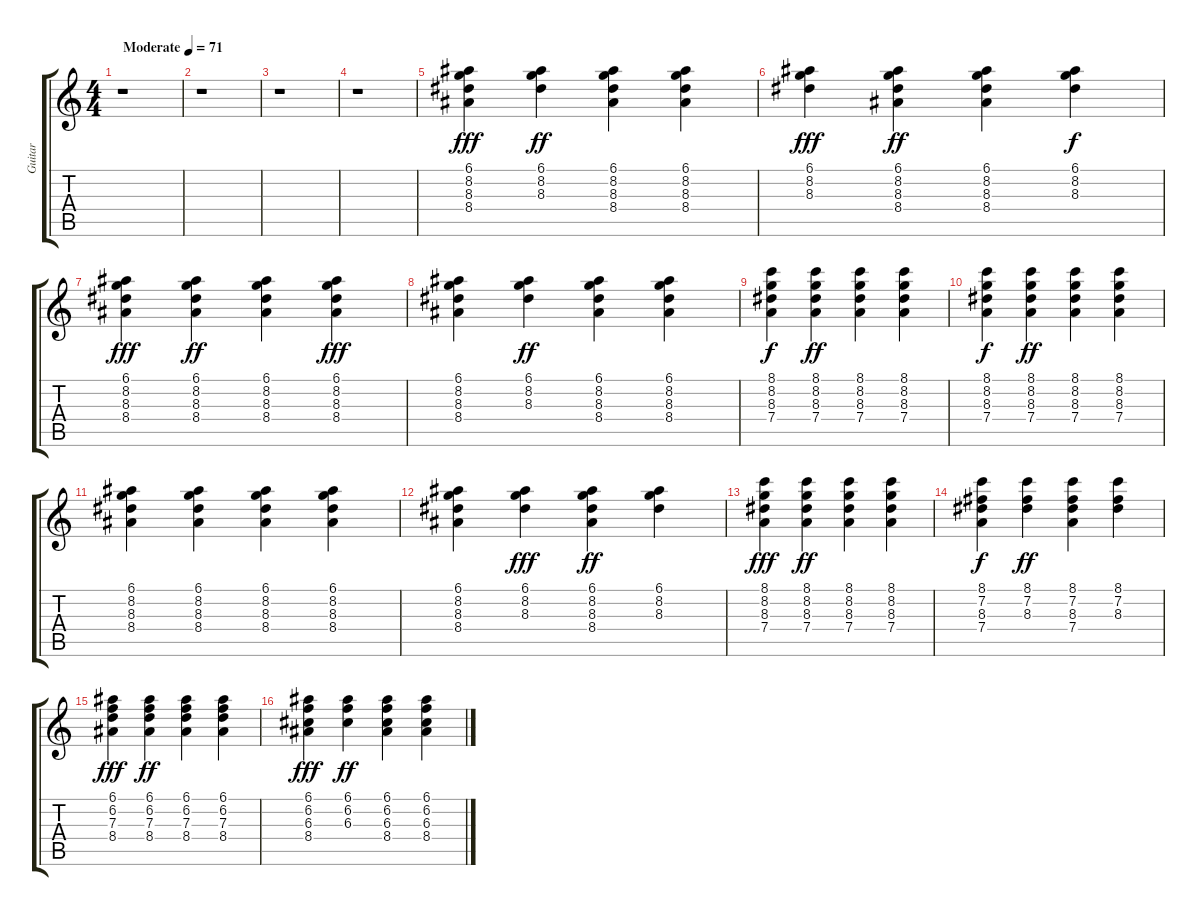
\track ("Guitar" "Guitar") {instrument acousticguitarsteel}
\staff {score tabs}
\tuning (E4 B3 G3 D3 A2 E2) {hide}
\ts (4 4)
\tempo (71 "Moderate")
\clef g2
\ks c
r.1{dy fff instrument acousticguitarsteel} |
r.1 |
r.1 |
r.1 |
(6.1 8.2 8.3 8.4).4 (6.1 8.2 8.3).4{dy ff} (6.1 8.2 8.3 8.4).4 (6.1 8.2 8.3 8.4).4 |
(6.1 8.2 8.3).4{dy fff} (6.1 8.2 8.3 8.4).4{dy ff} (6.1 8.2 8.3 8.4).4 (6.1 8.2 8.3).4{dy f} |
(6.1 8.2 8.3 8.4).4{dy fff} (6.1 8.2 8.3 8.4).4{dy ff} (6.1 8.2 8.3 8.4).4 (6.1 8.2 8.3 8.4).4{dy fff} |
(6.1 8.2 8.3 8.4).4 (6.1 8.2 8.3).4{dy ff} (6.1 8.2 8.3 8.4).4 (6.1 8.2 8.3 8.4).4 |
(8.1 8.2 8.3 7.4).4{dy f} (8.1 8.2 8.3 7.4).4{dy ff} (8.1 8.2 8.3 7.4).4 (8.1 8.2 8.3 7.4).4 |
(8.1 8.2 8.3 7.4).4{dy f} (8.1 8.2 8.3 7.4).4{dy ff} (8.1 8.2 8.3 7.4).4 (8.1 8.2 8.3 7.4).4 |
(6.1 8.2 8.3 8.4).4 (6.1 8.2 8.3 8.4).4 (6.1 8.2 8.3 8.4).4 (6.1 8.2 8.3 8.4).4 |
(6.1 8.2 8.3 8.4).4 (6.1 8.2 8.3).4{dy fff} (6.1 8.2 8.3 8.4).4{dy ff} (6.1 8.2 8.3).4 |
(8.1 8.2 8.3 7.4).4{dy fff} (8.1 8.2 8.3 7.4).4{dy ff} (8.1 8.2 8.3 7.4).4 (8.1 8.2 8.3 7.4).4 |
(8.1 7.2 8.3 7.4).4{dy f} (8.1 7.2 8.3).4{dy ff} (8.1 7.2 8.3 7.4).4 (8.1 7.2 8.3).4 |
(6.1 6.2 7.3 8.4).4{dy fff} (6.1 6.2 7.3 8.4).4{dy ff} (6.1 6.2 7.3 8.4).4 (6.1 6.2 7.3 8.4).4 |
(6.1 6.2 6.3 8.4).4{dy fff} (6.1 6.2 6.3).4{dy ff} (6.1 6.2 6.3 8.4).4 (6.1 6.2 6.3 8.4).4
